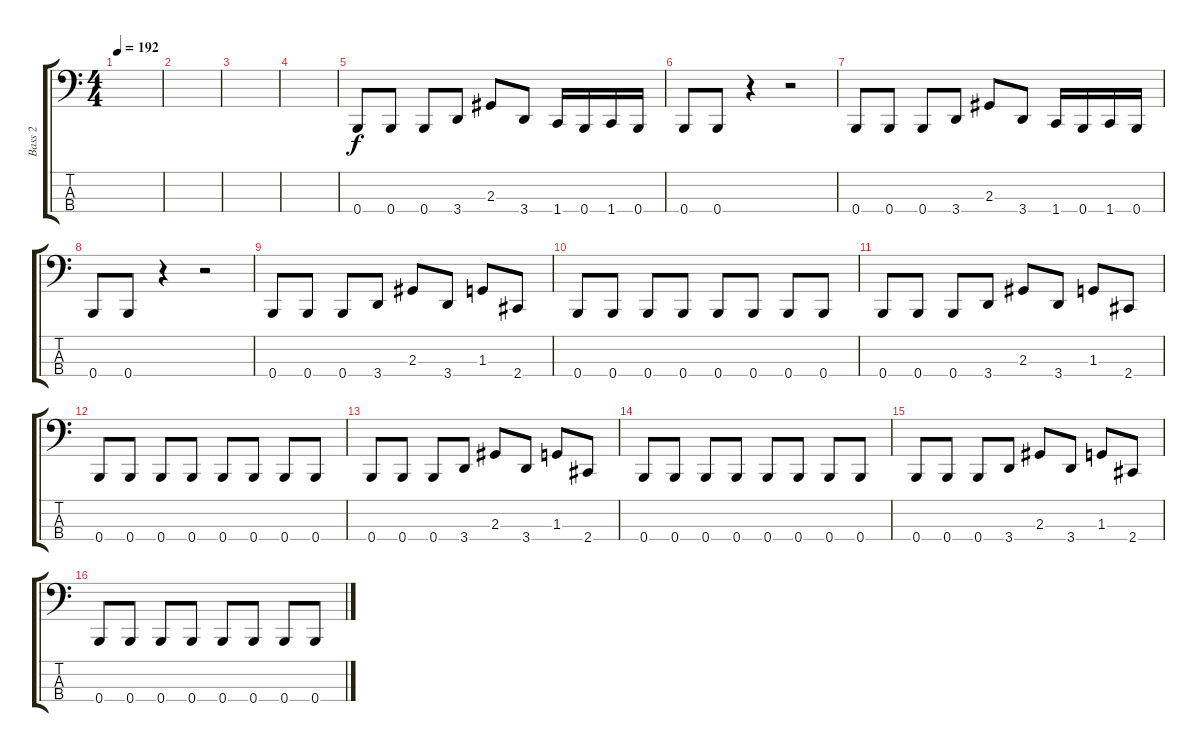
\track ("Bass 2" "Bass 2") {instrument electricbasspick}
\staff {score tabs}
\tuning (E2 B1 Gb1 B0) {hide}
\ts (4 4)
\tempo 192
\clef f4
\ks c
|
|
|
|
0.4.8 0.4.8 0.4.8 3.4.8 2.3.8 3.4.8 1.4.16 0.4.16 1.4.16 0.4.16 |
0.4.8 0.4.8 r.4 r.2 |
0.4.8 0.4.8 0.4.8 3.4.8 2.3.8 3.4.8 1.4.16 0.4.16 1.4.16 0.4.16 |
0.4.8 0.4.8 r.4 r.2 |
0.4.8 0.4.8 0.4.8 3.4.8 2.3.8 3.4.8 1.3.8 2.4.8 |
0.4.8 0.4.8 0.4.8 0.4.8 0.4.8 0.4.8 0.4.8 0.4.8 |
0.4.8 0.4.8 0.4.8 3.4.8 2.3.8 3.4.8 1.3.8 2.4.8 |
0.4.8 0.4.8 0.4.8 0.4.8 0.4.8 0.4.8 0.4.8 0.4.8 |
0.4.8 0.4.8 0.4.8 3.4.8 2.3.8 3.4.8 1.3.8 2.4.8 |
0.4.8 0.4.8 0.4.8 0.4.8 0.4.8 0.4.8 0.4.8 0.4.8 |
0.4.8 0.4.8 0.4.8 3.4.8 2.3.8 3.4.8 1.3.8 2.4.8 |
0.4.8 0.4.8 0.4.8 0.4.8 0.4.8 0.4.8 0.4.8 0.4.8
